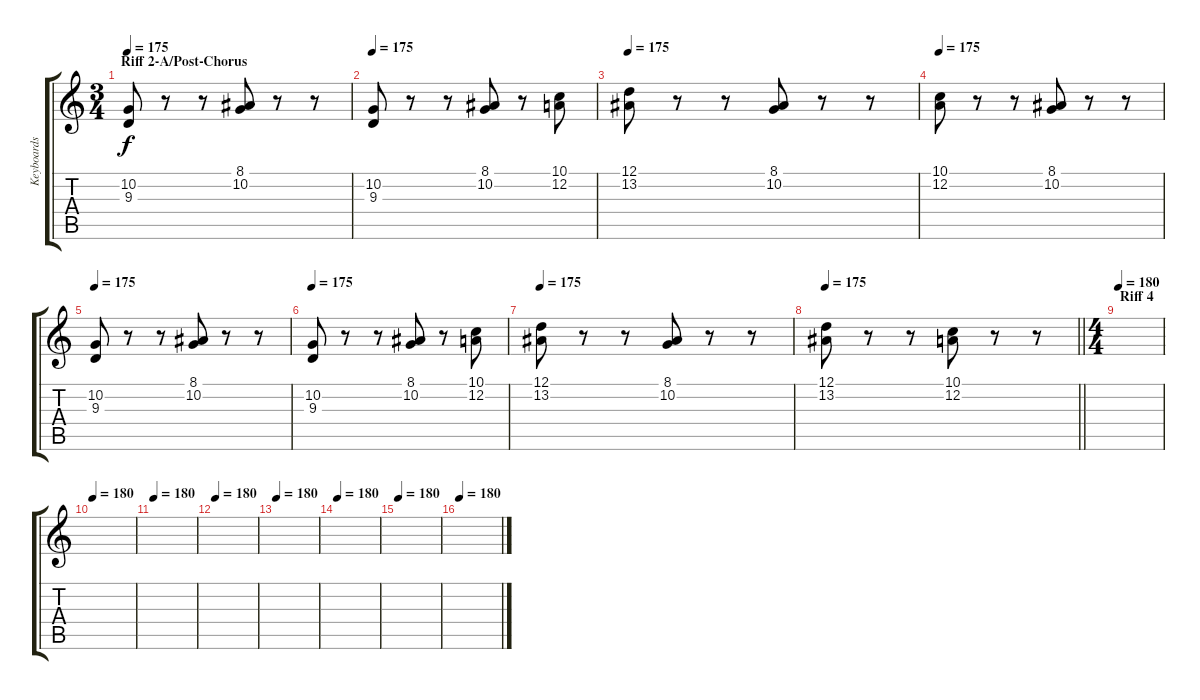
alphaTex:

\track ("Keyboards" "Keyboards") {instrument stringensemble1}
\staff {score tabs}
\tuning (D4 A3 F3 C3 G2 D2) {hide}
\ts (3 4)
\section ("" "Riff 2-A/Post-Chorus")
\tempo 175
\clef g2
\ks c
(10.2 9.3).8{dy f} r.8 r.8 (8.1 10.2).8 r.8 r.8 |
\tempo 175
(10.2 9.3).8 r.8 r.8 (8.1 10.2).8 r.8 (10.1 12.2).8 |
\tempo 175
(12.1 13.2).8 r.8 r.8 (8.1 10.2).8 r.8 r.8 |
\tempo 175
(10.1 12.2).8 r.8 r.8 (8.1 10.2).8 r.8 r.8 |
\tempo 175
(10.2 9.3).8 r.8 r.8 (8.1 10.2).8 r.8 r.8 |
\tempo 175
(10.2 9.3).8 r.8 r.8 (8.1 10.2).8 r.8 (10.1 12.2).8 |
\tempo 175
(12.1 13.2).8 r.8 r.8 (8.1 10.2).8 r.8 r.8 |
\tempo 175
\barLineRight lightlight
(12.1 13.2).8 r.8 r.8 (10.1 12.2).8 r.8 r.8 |
\ts (4 4)
\section ("" "Riff 4")
\tempo 180
|
\tempo 180
|
\tempo 180
|
\tempo 180
|
\tempo 180
|
\tempo 180
|
\tempo 180
|
\tempo 180
